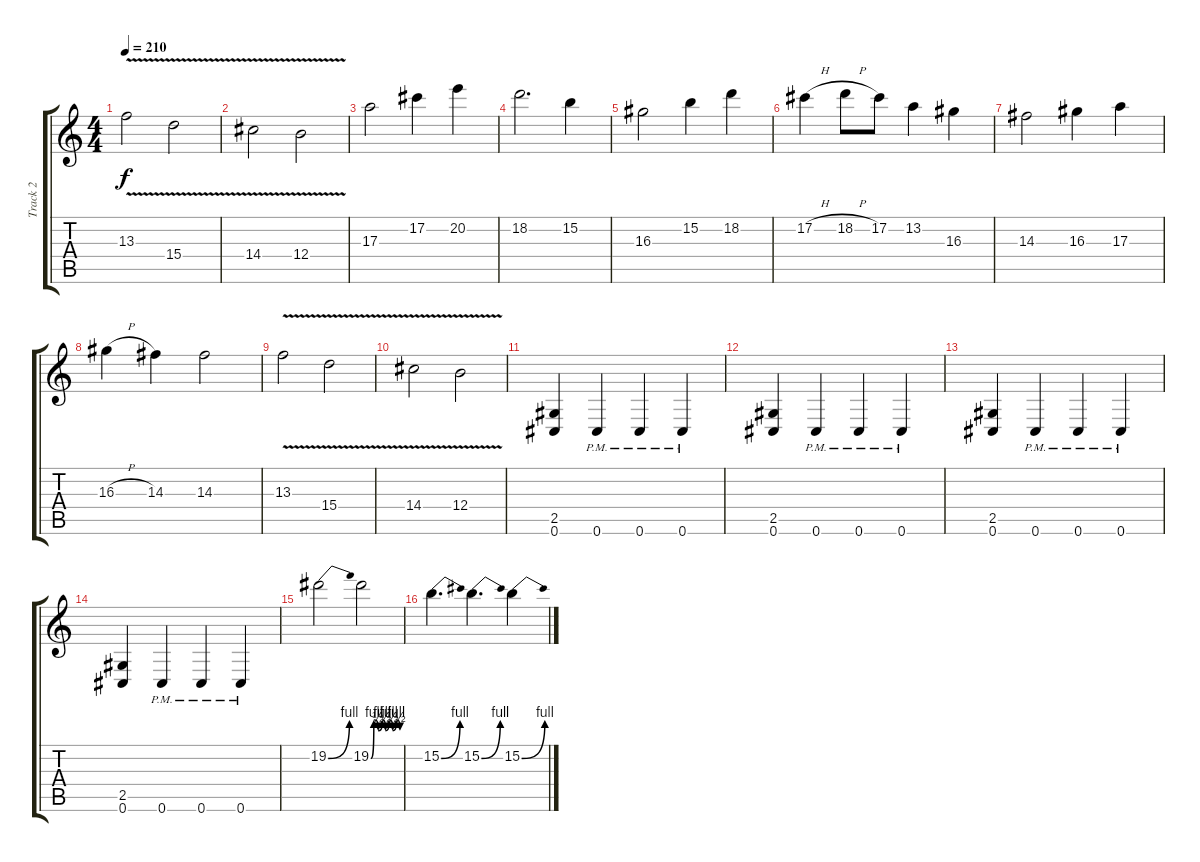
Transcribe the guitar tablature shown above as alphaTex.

\track ("Track 2" "Track 2") {instrument distortionguitar}
\staff {score tabs}
\tuning (Db4 Ab3 E3 B2 Gb2 Db2) {hide}
\ts (4 4)
\tempo 210
\clef g2
\ks c
13.3{v}.2{dy f} 15.4{v}.2 |
14.4{v}.2 12.4{v}.2 |
17.3.2 17.2.4 20.2.4 |
18.2.2{d} 15.2.4 |
16.3.2 15.2.4 18.2.4 |
17.2{h}.4 18.2{h}.8 17.2.8 13.2.4 16.3.4 |
14.3.2 16.3.4 17.3.4 |
16.3{h}.4 14.3.4 14.3.2 |
13.3{v}.2 15.4{v}.2 |
14.4{v}.2 12.4{v}.2 |
(2.5 0.6).4 0.6{pm}.4 0.6{pm}.4 0.6{pm}.4 |
(2.5 0.6).4 0.6{pm}.4 0.6{pm}.4 0.6{pm}.4 |
(2.5 0.6).4 0.6{pm}.4 0.6{pm}.4 0.6{pm}.4 |
(2.5 0.6).4 0.6{pm}.4 0.6{pm}.4 0.6{pm}.4 |
19.2{be (bend 0 0 60 4)}.2 19.2{be (custom 0 0 6 4 15 2 23 4 30 2 37 4 45 2 52 4 60 2)}.2 |
15.2{be (bend 0 0 60 4)}.4{d} 15.2{be (bend 0 0 60 4)}.4{d} 15.2{be (bend 0 0 60 4)}.4
